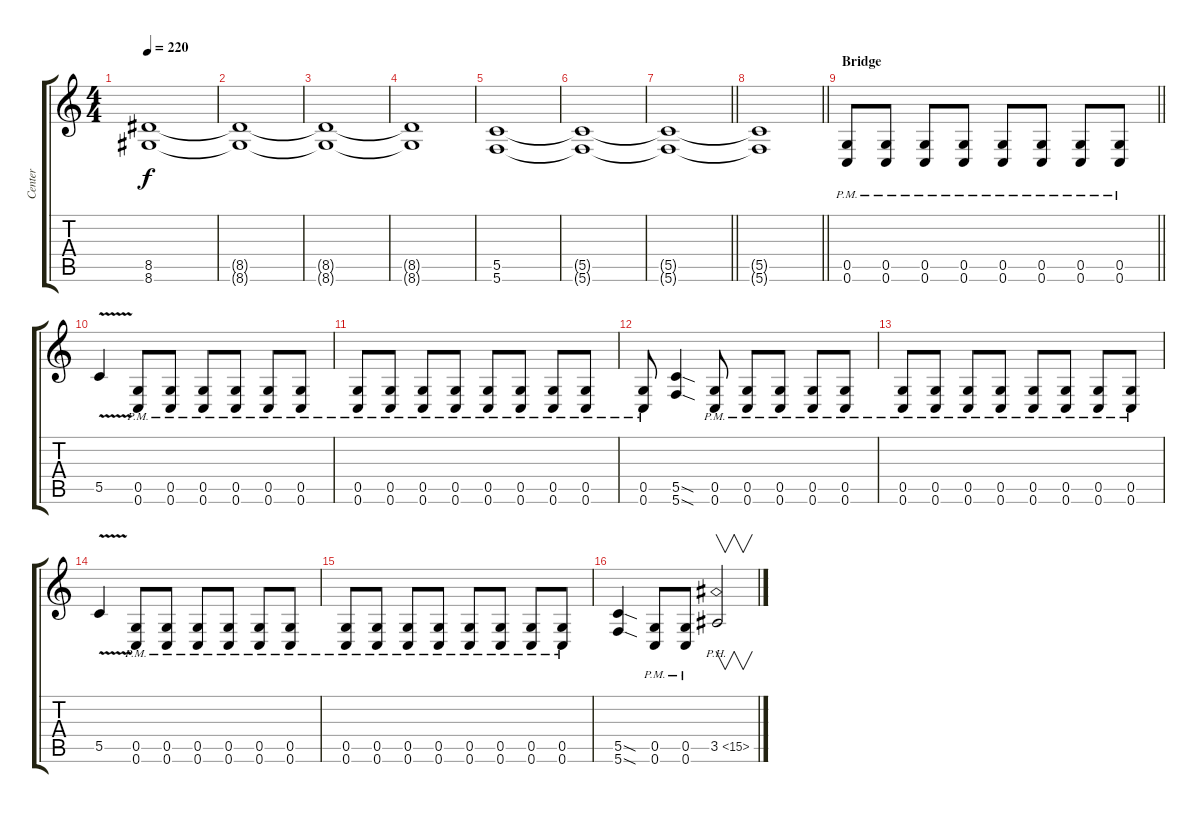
\track ("Center" "Center") {instrument distortionguitar}
\staff {score tabs}
\tuning (D4 A3 F3 C3 G2 C2) {hide}
\ts (4 4)
\tempo 220
\clef g2
\ks c
(8.5 8.6).1{dy f} |
(8.5{t} 8.6{t}).1 |
(8.5{t} 8.6{t}).1 |
(8.5{t} 8.6{t}).1 |
(5.5 5.6).1 |
(5.5{t} 5.6{t}).1 |
\barLineRight lightlight
(5.5{t} 5.6{t}).1 |
\barLineRight lightlight
(5.5{t} 5.6{t}).1 |
\section ("" "Bridge")
\barLineRight lightlight
(0.5{pm} 0.6{pm}).8 (0.5{pm} 0.6{pm}).8 (0.5{pm} 0.6{pm}).8 (0.5{pm} 0.6{pm}).8 (0.5{pm} 0.6{pm}).8 (0.5{pm} 0.6{pm}).8 (0.5{pm} 0.6{pm}).8 (0.5{pm} 0.6{pm}).8 |
5.5{v}.4 (0.5{pm} 0.6{pm}).8 (0.5{pm} 0.6{pm}).8 (0.5{pm} 0.6{pm}).8 (0.5{pm} 0.6{pm}).8 (0.5{pm} 0.6{pm}).8 (0.5{pm} 0.6{pm}).8 |
(0.5{pm} 0.6{pm}).8 (0.5{pm} 0.6{pm}).8 (0.5{pm} 0.6{pm}).8 (0.5{pm} 0.6{pm}).8 (0.5{pm} 0.6{pm}).8 (0.5{pm} 0.6{pm}).8 (0.5{pm} 0.6{pm}).8 (0.5{pm} 0.6{pm}).8 |
(0.5{pm} 0.6{pm}).8 (5.5{sod} 5.6{sod}).4 (0.5{pm} 0.6{pm}).8 (0.5{pm} 0.6{pm}).8 (0.5{pm} 0.6{pm}).8 (0.5{pm} 0.6{pm}).8 (0.5{pm} 0.6{pm}).8 |
(0.5{pm} 0.6{pm}).8 (0.5{pm} 0.6{pm}).8 (0.5{pm} 0.6{pm}).8 (0.5{pm} 0.6{pm}).8 (0.5{pm} 0.6{pm}).8 (0.5{pm} 0.6{pm}).8 (0.5{pm} 0.6{pm}).8 (0.5{pm} 0.6{pm}).8 |
5.5{v}.4 (0.5{pm} 0.6{pm}).8 (0.5{pm} 0.6{pm}).8 (0.5{pm} 0.6{pm}).8 (0.5{pm} 0.6{pm}).8 (0.5{pm} 0.6{pm}).8 (0.5{pm} 0.6{pm}).8 |
(0.5{pm} 0.6{pm}).8 (0.5{pm} 0.6{pm}).8 (0.5{pm} 0.6{pm}).8 (0.5{pm} 0.6{pm}).8 (0.5{pm} 0.6{pm}).8 (0.5{pm} 0.6{pm}).8 (0.5{pm} 0.6{pm}).8 (0.5{pm} 0.6{pm}).8 |
(5.5{sod} 5.6{sod}).4 (0.5{pm} 0.6{pm}).8 (0.5{pm} 0.6{pm}).8 3.5{ph 12}.2{v}
